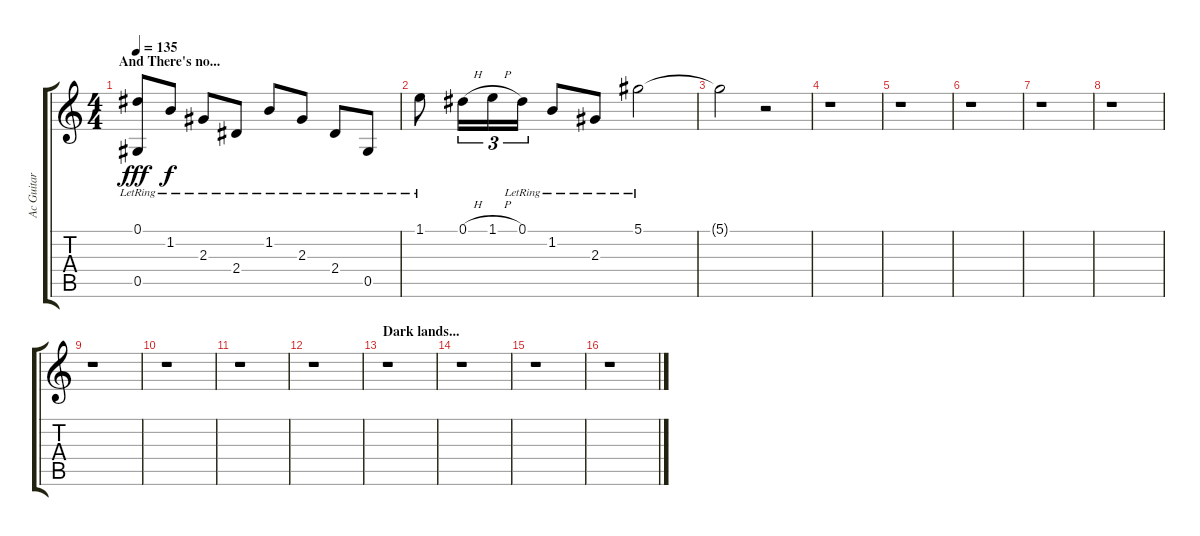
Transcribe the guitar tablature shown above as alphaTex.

\track ("Ac Guitar 1" "Ac Guitar ") {instrument acousticguitarsteel}
\staff {score tabs}
\tuning (Eb4 Bb3 Gb3 Db3 Ab2 Eb2) {hide}
\ts (4 4)
\section ("" "And There's no...")
\tempo 135
\clef g2
\ks c
(0.1{lr} 0.5{lr}).8{dy fff} 1.2{lr}.8{dy f} 2.3{lr}.8 2.4{lr}.8 1.2{lr}.8 2.3{lr}.8 2.4{lr}.8 0.5{lr}.8 |
1.1{lr}.8 0.1{h}.16{tu (3 2)} 1.1{h}.16{tu (3 2)} 0.1{lr}.16{tu (3 2)} 1.2{lr}.8 2.3{lr}.8 5.1{lr}.2 |
5.1{t}.2 r.2 |
r.1 |
r.1 |
r.1 |
r.1 |
r.1 |
r.1 |
r.1 |
r.1 |
r.1 |
\section ("" "Dark lands...")
r.1 |
r.1 |
r.1 |
r.1
